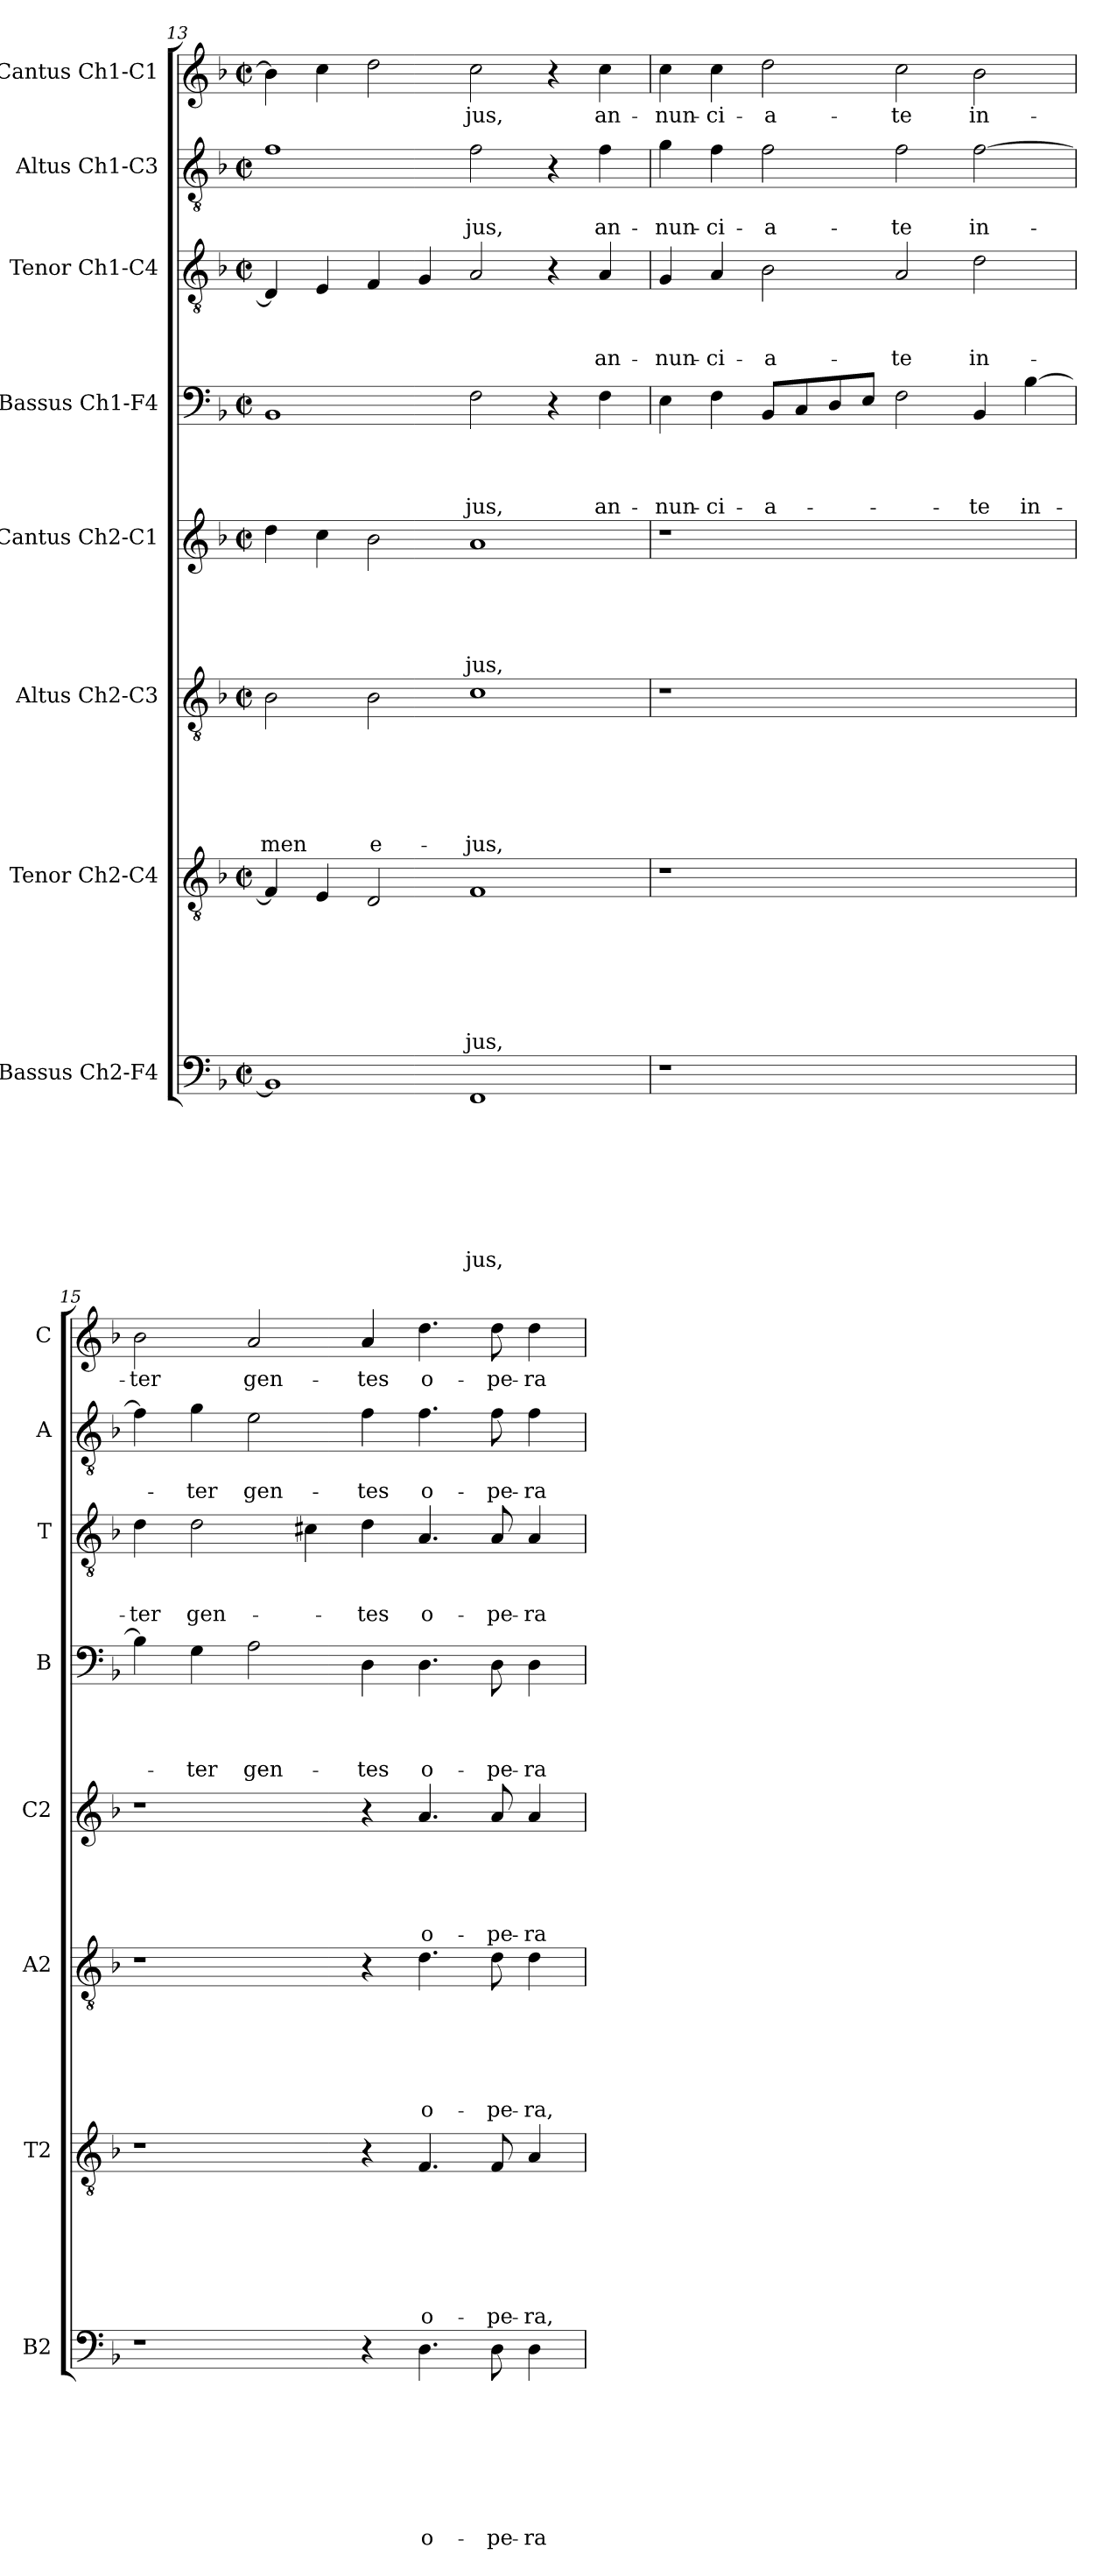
**kern	**text	**text	**text	**text	**text	**text	**text	**text	**kern	**text	**text	**text	**text	**text	**text	**text	**kern	**text	**text	**text	**text	**text	**text	**kern	**text	**text	**text	**text	**text	**kern	**text	**text	**text	**text	**kern	**text	**text	**text	**kern	**text	**text	**kern	**text
*part8	*part8	*part8	*part8	*part8	*part8	*part8	*part8	*part8	*part7	*part7	*part7	*part7	*part7	*part7	*part7	*part7	*part6	*part6	*part6	*part6	*part6	*part6	*part6	*part5	*part5	*part5	*part5	*part5	*part5	*part4	*part4	*part4	*part4	*part4	*part3	*part3	*part3	*part3	*part2	*part2	*part2	*part1	*part1
*staff8	*staff8	*staff8	*staff8	*staff8	*staff8	*staff8	*staff8	*staff8	*staff7	*staff7	*staff7	*staff7	*staff7	*staff7	*staff7	*staff7	*staff6	*staff6	*staff6	*staff6	*staff6	*staff6	*staff6	*staff5	*staff5	*staff5	*staff5	*staff5	*staff5	*staff4	*staff4	*staff4	*staff4	*staff4	*staff3	*staff3	*staff3	*staff3	*staff2	*staff2	*staff2	*staff1	*staff1
*I"Bassus Ch2-F4	*	*	*	*	*	*	*	*	*I"Tenor Ch2-C4	*	*	*	*	*	*	*	*I"Altus Ch2-C3	*	*	*	*	*	*	*I"Cantus Ch2-C1	*	*	*	*	*	*I"Bassus Ch1-F4	*	*	*	*	*I"Tenor Ch1-C4	*	*	*	*I"Altus Ch1-C3	*	*	*I"Cantus Ch1-C1	*
*I'B2	*	*	*	*	*	*	*	*	*I'T2	*	*	*	*	*	*	*	*I'A2	*	*	*	*	*	*	*I'C2	*	*	*	*	*	*I'B	*	*	*	*	*I'T	*	*	*	*I'A	*	*	*I'C	*
*clefF4	*	*	*	*	*	*	*	*	*clefGv2	*	*	*	*	*	*	*	*clefGv2	*	*	*	*	*	*	*clefG2	*	*	*	*	*	*clefF4	*	*	*	*	*clefGv2	*	*	*	*clefGv2	*	*	*clefG2	*
*k[b-]	*	*	*	*	*	*	*	*	*k[b-]	*	*	*	*	*	*	*	*k[b-]	*	*	*	*	*	*	*k[b-]	*	*	*	*	*	*k[b-]	*	*	*	*	*k[b-]	*	*	*	*k[b-]	*	*	*k[b-]	*
*F:	*	*	*	*	*	*	*	*	*F:	*	*	*	*	*	*	*	*F:	*	*	*	*	*	*	*F:	*	*	*	*	*	*F:	*	*	*	*	*F:	*	*	*	*F:	*	*	*F:	*
*M2/2	*	*	*	*	*	*	*	*	*M2/2	*	*	*	*	*	*	*	*M2/2	*	*	*	*	*	*	*M2/2	*	*	*	*	*	*M2/2	*	*	*	*	*M2/2	*	*	*	*M2/2	*	*	*M2/2	*
*met(c|)	*	*	*	*	*	*	*	*	*met(c|)	*	*	*	*	*	*	*	*met(c|)	*	*	*	*	*	*	*met(c|)	*	*	*	*	*	*met(c|)	*	*	*	*	*met(c|)	*	*	*	*met(c|)	*	*	*met(c|)	*
=13	=13	=13	=13	=13	=13	=13	=13	=13	=13	=13	=13	=13	=13	=13	=13	=13	=13	=13	=13	=13	=13	=13	=13	=13	=13	=13	=13	=13	=13	=13	=13	=13	=13	=13	=13	=13	=13	=13	=13	=13	=13	=13	=13
!	!	!	!	!	!	!	!	!	!	!	!	!	!	!	!	!	!	!	!	!	!	!	!LO:LY:b	!	!	!	!	!	!	!	!	!	!	!	!	!	!	!	!	!	!	!	!
1BB-]	.	.	.	.	.	.	.	.	4F/]	.	.	.	.	.	.	.	2B-\	.	.	.	.	.	-men	4dd\	.	.	.	.	.	1BB-	.	.	.	.	4D/]	.	.	.	1f	.	.	4b-\]	.
.	.	.	.	.	.	.	.	.	4E/	.	.	.	.	.	.	.	.	.	.	.	.	.	.	4cc\	.	.	.	.	.	.	.	.	.	.	4E/	.	.	.	.	.	.	4cc\	.
!	!	!	!	!	!	!	!	!	!	!	!	!	!	!	!	!	!	!	!	!	!	!	!LO:LY:b	!	!	!	!	!	!	!	!	!	!	!	!	!	!	!	!	!	!	!	!
.	.	.	.	.	.	.	.	.	2D/	.	.	.	.	.	.	.	2B-\	.	.	.	.	.	e-	2b-\	.	.	.	.	.	.	.	.	.	.	4F/	.	.	.	.	.	.	2dd\	.
.	.	.	.	.	.	.	.	.	.	.	.	.	.	.	.	.	.	.	.	.	.	.	.	.	.	.	.	.	.	.	.	.	.	.	4G/	.	.	.	.	.	.	.	.
!	!	!	!	!	!	!	!	!LO:LY:b	!	!	!	!	!	!	!	!LO:LY:b	!	!	!	!	!	!	!LO:LY:b	!	!	!	!	!	!LO:LY:b	!	!	!	!	!LO:LY:b	!	!	!	!	!	!	!LO:LY:b	!	!LO:LY:b
1FF	.	.	.	.	.	.	.	-jus,	1F	.	.	.	.	.	.	-jus,	1c	.	.	.	.	.	-jus,	1a	.	.	.	.	-jus,	2F\	.	.	.	-jus,	2A/	.	.	.	2f\	.	-jus,	2cc\	-jus,
.	.	.	.	.	.	.	.	.	.	.	.	.	.	.	.	.	.	.	.	.	.	.	.	.	.	.	.	.	.	4r	.	.	.	.	4r	.	.	.	4r	.	.	4r	.
!	!	!	!	!	!	!	!	!	!	!	!	!	!	!	!	!	!	!	!	!	!	!	!	!	!	!	!	!	!	!	!	!	!	!LO:LY:b	!	!	!	!LO:LY:b	!	!	!LO:LY:b	!	!LO:LY:b
.	.	.	.	.	.	.	.	.	.	.	.	.	.	.	.	.	.	.	.	.	.	.	.	.	.	.	.	.	.	4F\	.	.	.	an-	4A/	.	.	an-	4f\	.	an-	4cc\	an-
=14	=14	=14	=14	=14	=14	=14	=14	=14	=14	=14	=14	=14	=14	=14	=14	=14	=14	=14	=14	=14	=14	=14	=14	=14	=14	=14	=14	=14	=14	=14	=14	=14	=14	=14	=14	=14	=14	=14	=14	=14	=14	=14	=14
!	!	!	!	!	!	!	!	!	!	!	!	!	!	!	!	!	!	!	!	!	!	!	!	!	!	!	!	!	!	!	!	!	!	!LO:LY:b	!	!	!	!LO:LY:b	!	!	!LO:LY:b	!	!LO:LY:b
1r	.	.	.	.	.	.	.	.	1r	.	.	.	.	.	.	.	1r	.	.	.	.	.	.	1r	.	.	.	.	.	4E\	.	.	.	-nun-	4G/	.	.	-nun-	4g\	.	-nun-	4cc\	-nun-
!	!	!	!	!	!	!	!	!	!	!	!	!	!	!	!	!	!	!	!	!	!	!	!	!	!	!	!	!	!	!	!	!	!	!LO:LY:b	!	!	!	!LO:LY:b	!	!	!LO:LY:b	!	!LO:LY:b
.	.	.	.	.	.	.	.	.	.	.	.	.	.	.	.	.	.	.	.	.	.	.	.	.	.	.	.	.	.	4F\	.	.	.	-ci-	4A/	.	.	-ci-	4f\	.	-ci-	4cc\	-ci-
!	!	!	!	!	!	!	!	!	!	!	!	!	!	!	!	!	!	!	!	!	!	!	!	!	!	!	!	!	!	!	!	!	!	!LO:LY:b	!	!	!	!LO:LY:b	!	!	!LO:LY:b	!	!LO:LY:b
.	.	.	.	.	.	.	.	.	.	.	.	.	.	.	.	.	.	.	.	.	.	.	.	.	.	.	.	.	.	8BB-/L	.	.	.	-a-	2B-\	.	.	-a-	2f\	.	-a-	2dd\	-a-
.	.	.	.	.	.	.	.	.	.	.	.	.	.	.	.	.	.	.	.	.	.	.	.	.	.	.	.	.	.	8C/	.	.	.	.	.	.	.	.	.	.	.	.	.
.	.	.	.	.	.	.	.	.	.	.	.	.	.	.	.	.	.	.	.	.	.	.	.	.	.	.	.	.	.	8D/	.	.	.	.	.	.	.	.	.	.	.	.	.
.	.	.	.	.	.	.	.	.	.	.	.	.	.	.	.	.	.	.	.	.	.	.	.	.	.	.	.	.	.	8E/J	.	.	.	.	.	.	.	.	.	.	.	.	.
!	!	!	!	!	!	!	!	!	!	!	!	!	!	!	!	!	!	!	!	!	!	!	!	!	!	!	!	!	!	!	!	!	!	!	!	!	!	!LO:LY:b	!	!	!LO:LY:b	!	!LO:LY:b
1ryy	.	.	.	.	.	.	.	.	1ryy	.	.	.	.	.	.	.	1ryy	.	.	.	.	.	.	1ryy	.	.	.	.	.	2F\	.	.	.	.	2A/	.	.	-te	2f\	.	-te	2cc\	-te
!	!	!	!	!	!	!	!	!	!	!	!	!	!	!	!	!	!	!	!	!	!	!	!	!	!	!	!	!	!	!	!	!	!	!LO:LY:b	!	!	!	!LO:LY:b	!	!	!LO:LY:b	!	!LO:LY:b
.	.	.	.	.	.	.	.	.	.	.	.	.	.	.	.	.	.	.	.	.	.	.	.	.	.	.	.	.	.	4BB-/	.	.	.	-te	2d\	.	.	in-	[2f\	.	in-	2b-\	in-
!	!	!	!	!	!	!	!	!	!	!	!	!	!	!	!	!	!	!	!	!	!	!	!	!	!	!	!	!	!	!	!	!	!	!LO:LY:b	!	!	!	!	!	!	!	!	!
.	.	.	.	.	.	.	.	.	.	.	.	.	.	.	.	.	.	.	.	.	.	.	.	.	.	.	.	.	.	[4B-\	.	.	.	in-	.	.	.	.	.	.	.	.	.
=15	=15	=15	=15	=15	=15	=15	=15	=15	=15	=15	=15	=15	=15	=15	=15	=15	=15	=15	=15	=15	=15	=15	=15	=15	=15	=15	=15	=15	=15	=15	=15	=15	=15	=15	=15	=15	=15	=15	=15	=15	=15	=15	=15
!	!	!	!	!	!	!	!	!	!	!	!	!	!	!	!	!	!	!	!	!	!	!	!	!	!	!	!	!	!	!	!	!	!	!	!	!	!	!LO:LY:b	!	!	!	!	!LO:LY:b
1r	.	.	.	.	.	.	.	.	1r	.	.	.	.	.	.	.	1r	.	.	.	.	.	.	1r	.	.	.	.	.	4B-\]	.	.	.	.	4d\	.	.	-ter	4f\]	.	.	2b-\	-ter
!	!	!	!	!	!	!	!	!	!	!	!	!	!	!	!	!	!	!	!	!	!	!	!	!	!	!	!	!	!	!	!	!	!	!LO:LY:b	!	!	!	!LO:LY:b	!	!	!LO:LY:b	!	!
.	.	.	.	.	.	.	.	.	.	.	.	.	.	.	.	.	.	.	.	.	.	.	.	.	.	.	.	.	.	4G\	.	.	.	-ter	2d\	.	.	gen-	4g\	.	-ter	.	.
!	!	!	!	!	!	!	!	!	!	!	!	!	!	!	!	!	!	!	!	!	!	!	!	!	!	!	!	!	!	!	!	!	!	!LO:LY:b	!	!	!	!	!	!	!LO:LY:b	!	!LO:LY:b
.	.	.	.	.	.	.	.	.	.	.	.	.	.	.	.	.	.	.	.	.	.	.	.	.	.	.	.	.	.	2A\	.	.	.	gen-	.	.	.	.	2e\	.	gen-	2a/	gen-
.	.	.	.	.	.	.	.	.	.	.	.	.	.	.	.	.	.	.	.	.	.	.	.	.	.	.	.	.	.	.	.	.	.	.	4c#X\	.	.	.	.	.	.	.	.
!	!	!	!	!	!	!	!	!	!	!	!	!	!	!	!	!	!	!	!	!	!	!	!	!	!	!	!	!	!	!	!	!	!	!LO:LY:b	!	!	!	!LO:LY:b	!	!	!LO:LY:b	!	!LO:LY:b
4r	.	.	.	.	.	.	.	.	4r	.	.	.	.	.	.	.	4r	.	.	.	.	.	.	4r	.	.	.	.	.	4D\	.	.	.	-tes	4d\	.	.	-tes	4f\	.	-tes	4a/	-tes
!	!	!	!	!	!	!	!	!LO:LY:b	!	!	!	!	!	!	!	!LO:LY:b	!	!	!	!	!	!	!LO:LY:b	!	!	!	!	!	!LO:LY:b	!	!	!	!	!LO:LY:b	!	!	!	!LO:LY:b	!	!	!LO:LY:b	!	!LO:LY:b
4.D\	.	.	.	.	.	.	.	o-	4.F/	.	.	.	.	.	.	o-	4.d\	.	.	.	.	.	o-	4.a/	.	.	.	.	o-	4.D\	.	.	.	o-	4.A/	.	.	o-	4.f\	.	o-	4.dd\	o-
!	!	!	!	!	!	!	!	!LO:LY:b	!	!	!	!	!	!	!	!LO:LY:b	!	!	!	!	!	!	!LO:LY:b	!	!	!	!	!	!LO:LY:b	!	!	!	!	!LO:LY:b	!	!	!	!LO:LY:b	!	!	!LO:LY:b	!	!LO:LY:b
8D\	.	.	.	.	.	.	.	-pe-	8F/	.	.	.	.	.	.	-pe-	8d\	.	.	.	.	.	-pe-	8a/	.	.	.	.	-pe-	8D\	.	.	.	-pe-	8A/	.	.	-pe-	8f\	.	-pe-	8dd\	-pe-
!	!	!	!	!	!	!	!	!LO:LY:b	!	!	!	!	!	!	!	!LO:LY:b	!	!	!	!	!	!	!LO:LY:b	!	!	!	!	!	!LO:LY:b	!	!	!	!	!LO:LY:b	!	!	!	!LO:LY:b	!	!	!LO:LY:b	!	!LO:LY:b
4D\	.	.	.	.	.	.	.	-ra	4A/	.	.	.	.	.	.	-ra,	4d\	.	.	.	.	.	-ra,	4a/	.	.	.	.	-ra	4D\	.	.	.	-ra	4A/	.	.	-ra	4f\	.	-ra	4dd\	-ra
=	=	=	=	=	=	=	=	=	=	=	=	=	=	=	=	=	=	=	=	=	=	=	=	=	=	=	=	=	=	=	=	=	=	=	=	=	=	=	=	=	=	=	=
*-	*-	*-	*-	*-	*-	*-	*-	*-	*-	*-	*-	*-	*-	*-	*-	*-	*-	*-	*-	*-	*-	*-	*-	*-	*-	*-	*-	*-	*-	*-	*-	*-	*-	*-	*-	*-	*-	*-	*-	*-	*-	*-	*-
